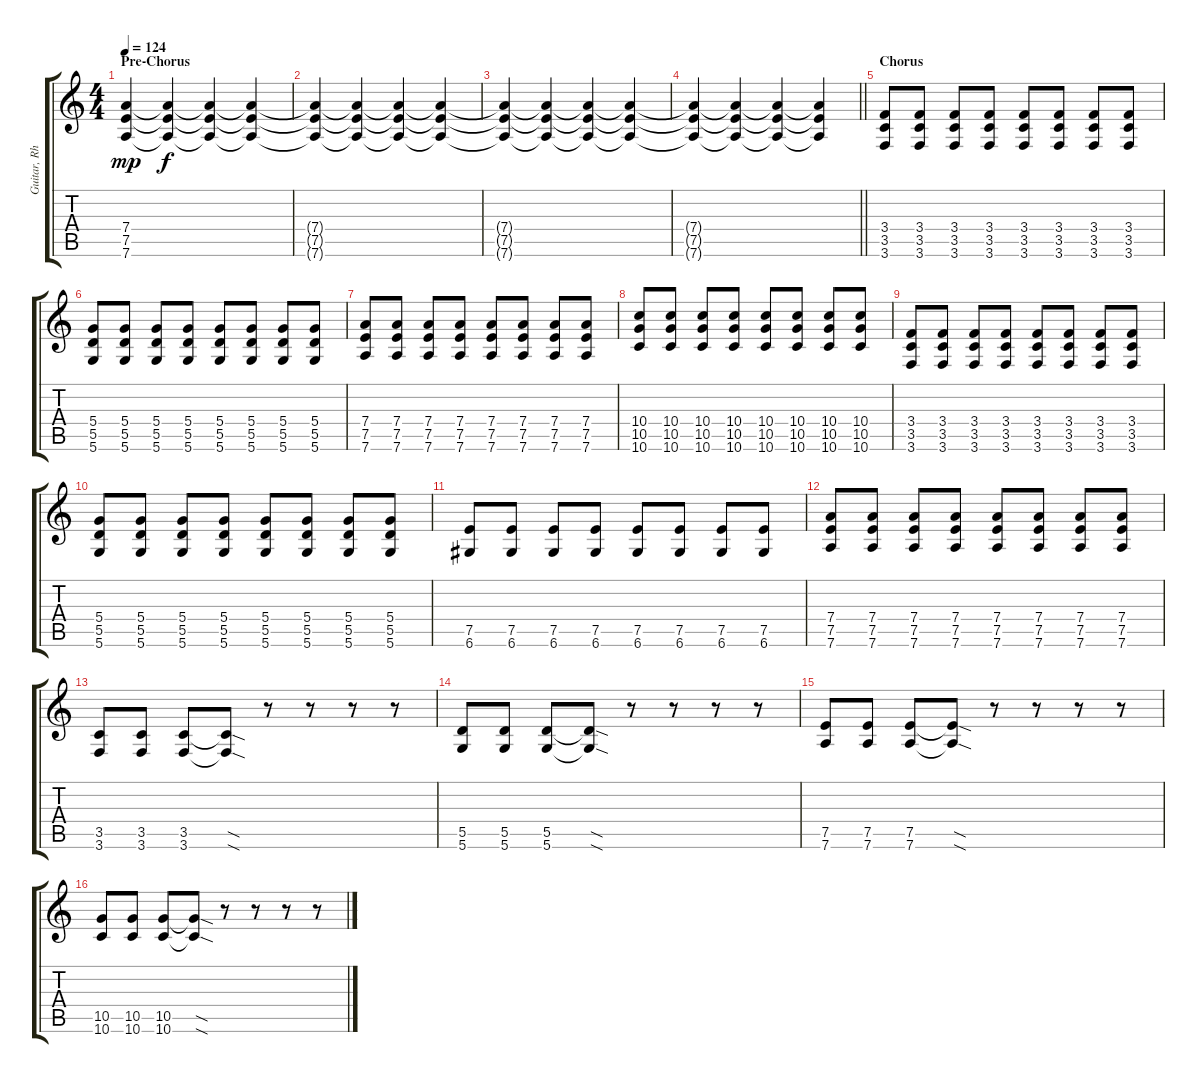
\track ("Guitar, Rhythm" "Guitar, Rh") {instrument distortionguitar}
\staff {score tabs}
\tuning (E4 B3 G3 D3 A2 D2) {hide}
\ts (4 4)
\section ("" "Pre-Chorus")
\tempo 124
\clef g2
\ks c
(7.4 7.5 7.6).4{dy mp} (7.4{t} 7.5{t} 7.6{t}).4{dy f} (7.4{t} 7.5{t} 7.6{t}).4 (7.4{t} 7.5{t} 7.6{t}).4 |
(7.4{t} 7.5{t} 7.6{t}).4 (7.4{t} 7.5{t} 7.6{t}).4 (7.4{t} 7.5{t} 7.6{t}).4 (7.4{t} 7.5{t} 7.6{t}).4 |
(7.4{t} 7.5{t} 7.6{t}).4 (7.4{t} 7.5{t} 7.6{t}).4 (7.4{t} 7.5{t} 7.6{t}).4 (7.4{t} 7.5{t} 7.6{t}).4 |
\barLineRight lightlight
(7.4{t} 7.5{t} 7.6{t}).4 (7.4{t} 7.5{t} 7.6{t}).4 (7.4{t} 7.5{t} 7.6{t}).4 (7.4{t} 7.5{t} 7.6{t}).4 |
\section ("" "Chorus")
(3.4 3.5 3.6).8 (3.4 3.5 3.6).8 (3.4 3.5 3.6).8 (3.4 3.5 3.6).8 (3.4 3.5 3.6).8 (3.4 3.5 3.6).8 (3.4 3.5 3.6).8 (3.4 3.5 3.6).8 |
(5.4 5.5 5.6).8 (5.4 5.5 5.6).8 (5.4 5.5 5.6).8 (5.4 5.5 5.6).8 (5.4 5.5 5.6).8 (5.4 5.5 5.6).8 (5.4 5.5 5.6).8 (5.4 5.5 5.6).8 |
(7.4 7.5 7.6).8 (7.4 7.5 7.6).8 (7.4 7.5 7.6).8 (7.4 7.5 7.6).8 (7.4 7.5 7.6).8 (7.4 7.5 7.6).8 (7.4 7.5 7.6).8 (7.4 7.5 7.6).8 |
(10.4 10.5 10.6).8 (10.4 10.5 10.6).8 (10.4 10.5 10.6).8 (10.4 10.5 10.6).8 (10.4 10.5 10.6).8 (10.4 10.5 10.6).8 (10.4 10.5 10.6).8 (10.4 10.5 10.6).8 |
(3.4 3.5 3.6).8 (3.4 3.5 3.6).8 (3.4 3.5 3.6).8 (3.4 3.5 3.6).8 (3.4 3.5 3.6).8 (3.4 3.5 3.6).8 (3.4 3.5 3.6).8 (3.4 3.5 3.6).8 |
(5.4 5.5 5.6).8 (5.4 5.5 5.6).8 (5.4 5.5 5.6).8 (5.4 5.5 5.6).8 (5.4 5.5 5.6).8 (5.4 5.5 5.6).8 (5.4 5.5 5.6).8 (5.4 5.5 5.6).8 |
(7.5 6.6).8 (7.5 6.6).8 (7.5 6.6).8 (7.5 6.6).8 (7.5 6.6).8 (7.5 6.6).8 (7.5 6.6).8 (7.5 6.6).8 |
(7.4 7.5 7.6).8 (7.4 7.5 7.6).8 (7.4 7.5 7.6).8 (7.4 7.5 7.6).8 (7.4 7.5 7.6).8 (7.4 7.5 7.6).8 (7.4 7.5 7.6).8 (7.4 7.5 7.6).8 |
(3.5 3.6).8 (3.5 3.6).8 (3.5 3.6).8 (3.5{sod t} 3.6{sod t}).8 r.8 r.8 r.8 r.8 |
(5.5 5.6).8 (5.5 5.6).8 (5.5 5.6).8 (5.5{sod t} 5.6{sod t}).8 r.8 r.8 r.8 r.8 |
(7.5 7.6).8 (7.5 7.6).8 (7.5 7.6).8 (7.5{sod t} 7.6{sod t}).8 r.8 r.8 r.8 r.8 |
(10.5 10.6).8 (10.5 10.6).8 (10.5 10.6).8 (10.5{sod t} 10.6{sod t}).8 r.8 r.8 r.8 r.8
